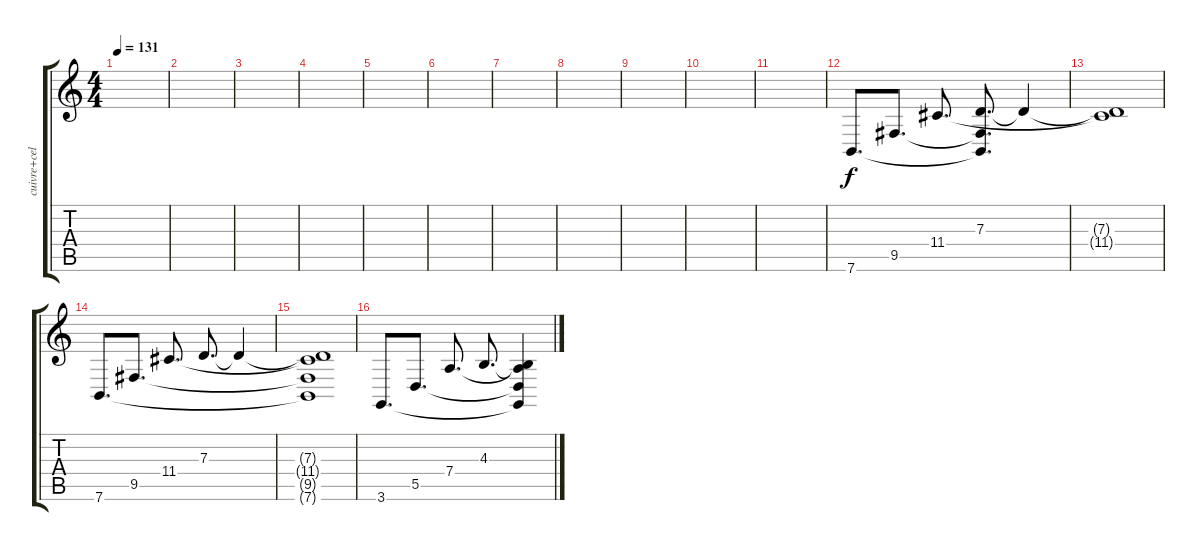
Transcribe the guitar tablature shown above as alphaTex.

\track ("cuivre+celesta" "cuivre+cel") {instrument lead1square}
\staff {score tabs}
\tuning (E4 B3 G3 D3 A2 E2) {hide}
\ts (4 4)
\tempo 131
\clef g2
\ks c
|
|
|
|
|
|
|
|
|
|
|
7.6.8{d} 9.5.8{d} 11.4.8{d} (7.3 9.5{t} 7.6{t}).8{d} 7.3{t}.4 |
(7.3{t} 11.4{t}).1 |
7.6.8{d} 9.5.8{d} 11.4.8{d} 7.3.8{d} 7.3{t}.4 |
(7.3{t} 11.4{t} 9.5{t} 7.6{t}).1 |
3.6.8{d} 5.5.8{d} 7.4.8{d} 4.3.8{d} (4.3{t} 7.4{t} 5.5{t} 3.6{t}).4
